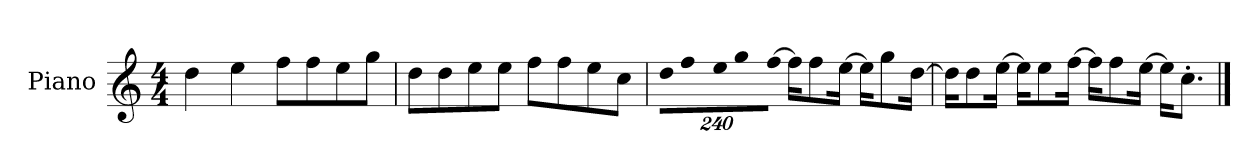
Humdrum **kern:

**kern
*part1
*staff1
*I"Piano
*I'P-no
*clefG2
*k[]
*M4/4
*MM90
=1
4dd\
4ee\
8ff\L
8ff\
8ee\
8gg\J
=2
8dd\L
8dd\
8ee\
8ee\J
8ff\L
8ff\
8ee\
8cc\J
=3
*Xbrackettup
!LO:N:vis=16
1920%137dd\KL
!LO:N:vis=8
960%137ff\
!LO:N:vis=16
1920%137ee\K
!LO:N:vis=8
960%137gg\
!LO:N:vis=16
[1920%137ff\Jk
16ff\KL]
8ff\
[16ee\Jk
16ee\KL]
8gg\
[16dd\Jk
=4
16dd\KL]
8dd\
[16ee\Jk
16ee\KL]
8ee\
[16ff\Jk
16ff\KL]
8ff\
[16ee\Jk
16ee\KL]
8.cc'\J
==
*-
